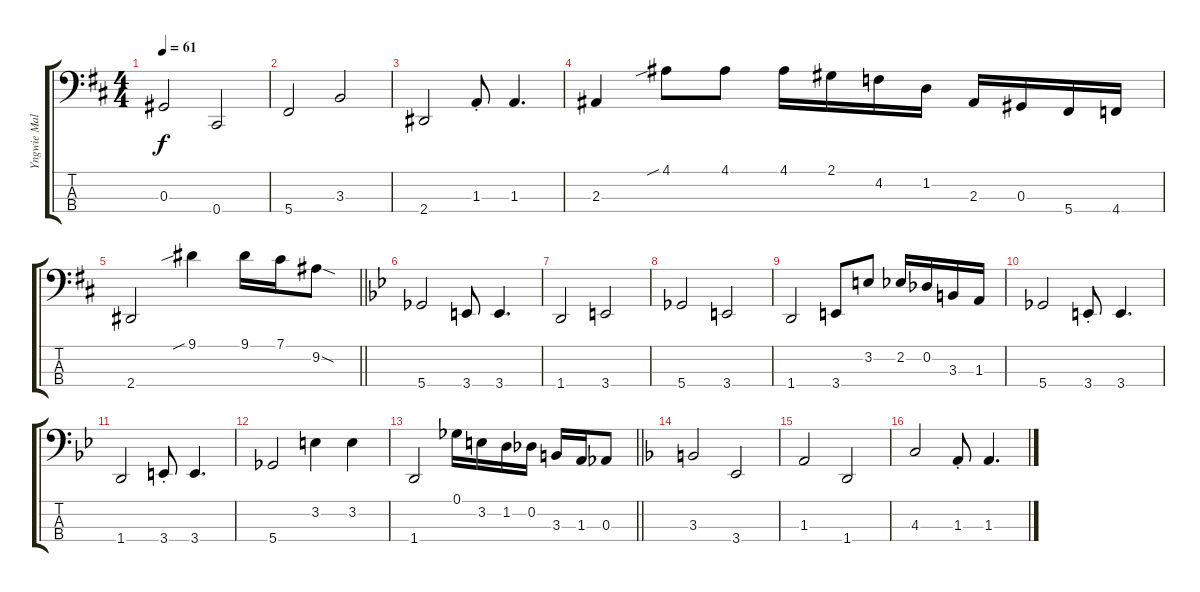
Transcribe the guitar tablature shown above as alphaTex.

\track ("Yngwie Malmsteen" "Yngwie Mal") {instrument electricbassfinger}
\staff {score tabs}
\tuning (Gb2 Db2 Ab1 Db1) {hide}
\ts (4 4)
\tempo 61
\clef f4
\ks d
0.3.2{dy f} 0.4.2 |
5.4.2 3.3.2 |
2.4.2 1.3{st}.8 1.3.4{d} |
2.3.4 4.1{sib}.8 4.1.8 4.1.16 2.1.16 4.2.16 1.2.16 2.3.16 0.3.16 5.4.16 4.4.16 |
\barLineRight lightlight
2.4.2 9.1{sib}.4 9.1.16 7.1.16 9.2{sod}.8 |
\ks bb
5.4.2 3.4.8 3.4.4{d} |
1.4.2 3.4.2 |
5.4.2 3.4.2 |
1.4.2 3.4.8 3.2.8 2.2.16 0.2.16 3.3.16 1.3.16 |
5.4.2 3.4{st}.8 3.4.4{d} |
1.4.2 3.4{st}.8 3.4.4{d} |
5.4.2 3.2.4 3.2.4 |
\barLineRight lightlight
1.4.2 0.1.16 3.2.16 1.2.16 0.2.16 3.3.16 1.3.16 0.3.8 |
\ks f
3.3.2 3.4.2 |
1.3.2 1.4.2 |
4.3.2 1.3{st}.8 1.3.4{d}
